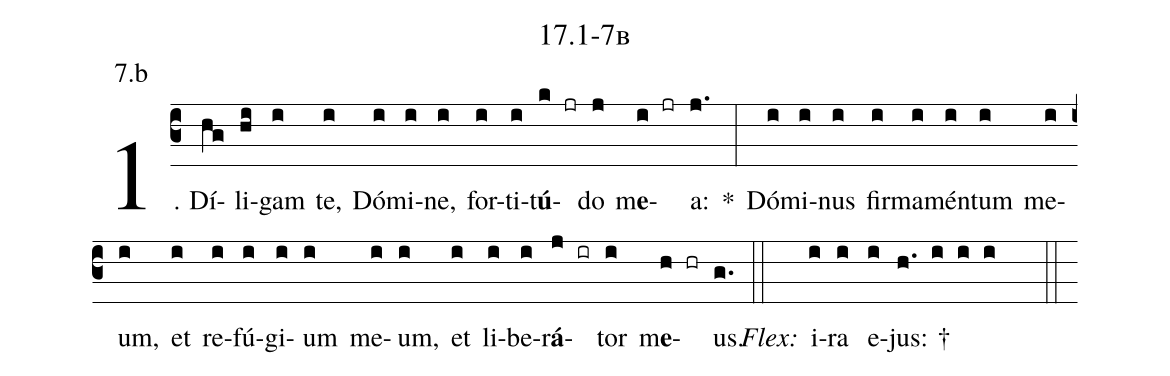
name: 17.1-7b;
annotation: 7.b;
%%
(c3)1. Dí(hg)li(hi)gam(i) te,(i) Dó(i)mi(i)ne,(i) for(i)ti(i)t<b>ú</b>(k jr)do(j) m<b>e</b>(i jr)a:(j.) *(:) Dó(i)mi(i)nus(i) fir(i)ma(i)mén(i)tum(i) me(i)um,(i) et(i) re(i)fú(i)gi(i)um(i) me(i)um,(i) et(i) li(i)be(i)r<b>á</b>(j ir)tor(i) m<b>e</b>(h hr)us.(g.) (::)
<i>Flex:</i>()  i(i)ra(i) e(i)jus: †(h. i i i  ::)
